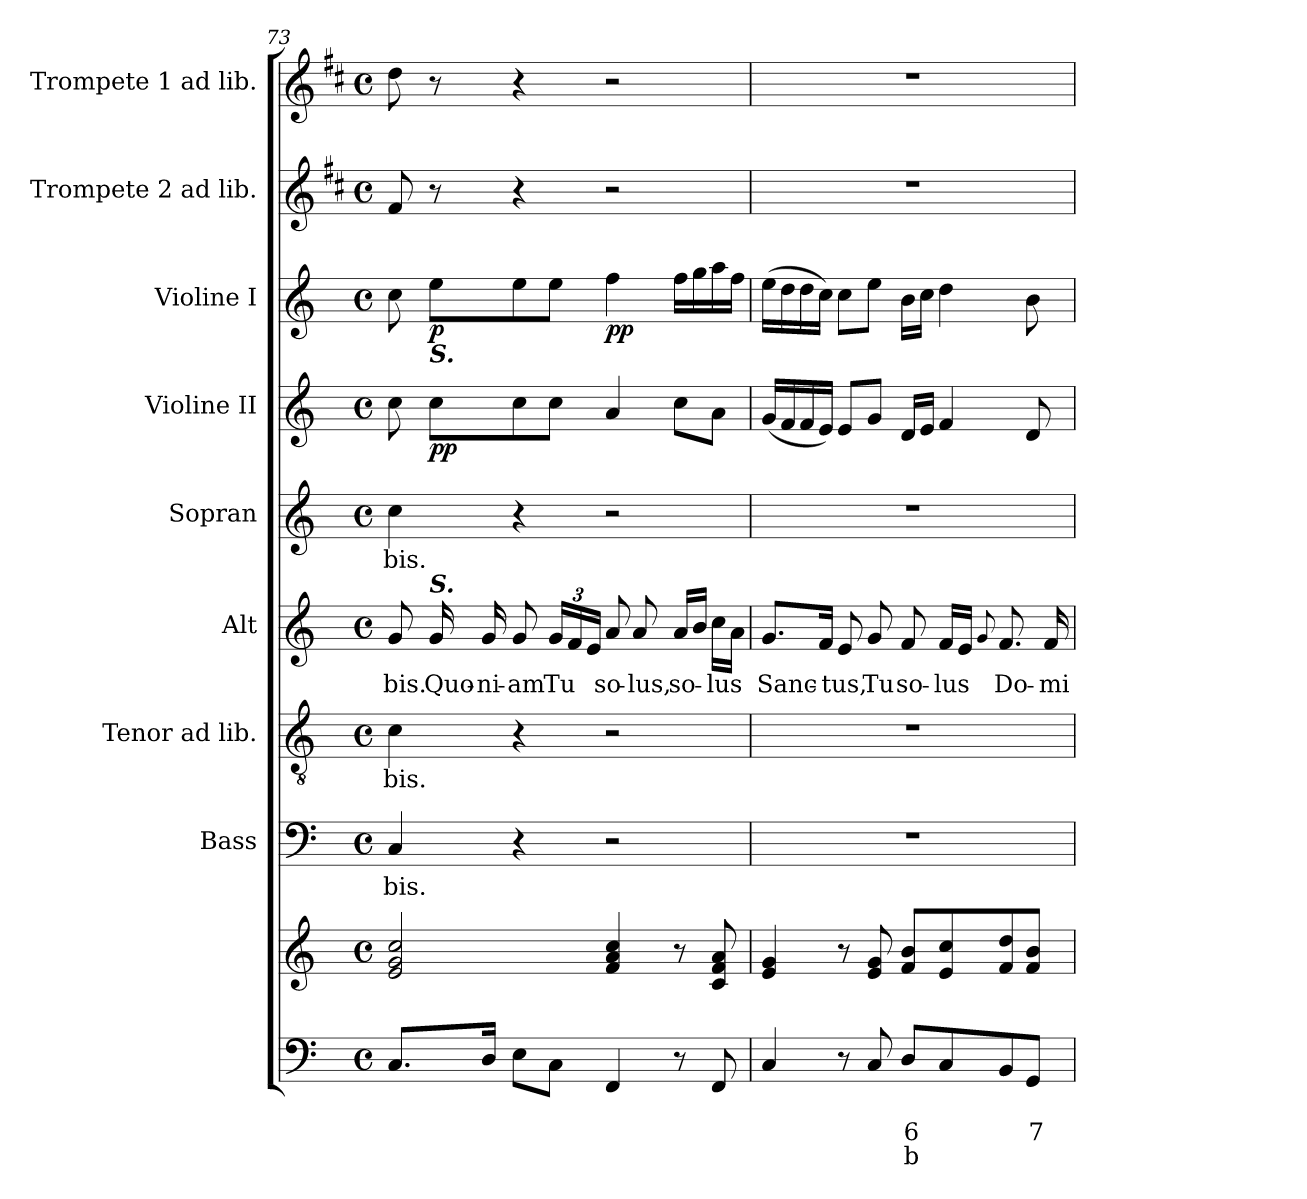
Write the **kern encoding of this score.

**kern	**text	**text	**text	**kern	**kern	**text	**kern	**text	**kern	**text	**kern	**text	**kern	**dynam	**kern	**dynam	**kern	**kern
*part9	*part9	*part9	*part9	*part9	*part8	*part8	*part7	*part7	*part6	*part6	*part5	*part5	*part4	*part4	*part3	*part3	*part2	*part1
*staff10	*staff10	*staff10	*staff10	*staff9	*staff8	*staff8	*staff7	*staff7	*staff6	*staff6	*staff5	*staff5	*staff4	*staff4	*staff3	*staff3	*staff2	*staff1
*	*	*	*	*	*I"Bass	*	*I"Tenor ad lib.	*	*I"Alt	*	*I"Sopran	*	*I"Violine II	*	*I"Violine I	*	*I"Trompete 2 ad lib.	*I"Trompete 1 ad lib.
*	*	*	*	*	*I'B.	*	*I'T.	*	*I'A.	*	*I'S.	*	*I'Vl. II	*	*I'Vl. I	*	*I'Trp. 2	*I'Trp. 1
*clefF4	*	*	*	*clefG2	*clefF4	*	*clefGv2	*	*clefG2	*	*clefG2	*	*clefG2	*	*clefG2	*	*clefG2	*clefG2
*	*	*	*	*	*	*	*	*	*	*	*	*	*	*	*	*	*ITrd1c2	*ITrd1c2
*k[]	*	*	*	*k[]	*k[]	*	*k[]	*	*k[]	*	*k[]	*	*k[]	*	*k[]	*	*k[]	*k[]
*C:	*	*	*	*C:	*C:	*	*C:	*	*C:	*	*C:	*	*C:	*	*C:	*	*C:	*C:
*M4/4	*	*	*	*M4/4	*M4/4	*	*M4/4	*	*M4/4	*	*M4/4	*	*M4/4	*	*M4/4	*	*M4/4	*M4/4
*met(c)	*	*	*	*met(c)	*met(c)	*	*met(c)	*	*met(c)	*	*met(c)	*	*met(c)	*	*met(c)	*	*met(c)	*met(c)
=73	=73	=73	=73	=73	=73	=73	=73	=73	=73	=73	=73	=73	=73	=73	=73	=73	=73	=73
!	!	!	!	!	!	!LO:LY:b	!	!LO:LY:b	!	!LO:LY:b	!	!LO:LY:b	!	!	!	!	!	!
8.C/L	.	.	.	2e/ 2g/ 2cc/	4C/	-bis.	4c\	-bis.	8g/	-bis.	4cc\	-bis.	8cc\	.	8cc\	.	8e/	8cc\
!	!	!	!	!	!	!	!	!	!	!	!	!	!	!	!LO:TX:b:Bi:t=S.	!	!	!
!	!	!	!	!	!	!	!	!	!LO:TX:a:Bi:t=S.	!	!	!	!	!	!	!	!	!
!	!	!	!	!	!	!	!	!	!	!LO:LY:b	!	!	!	!LO:DY:b	!	!LO:DY:b	!	!
.	.	.	.	.	.	.	.	.	16g/	Quo-	.	.	8cc\L	pp	8ee\L	p	8r	8r
!	!	!	!	!	!	!	!	!	!	!LO:LY:b	!	!	!	!	!	!	!	!
16D/Jk	.	.	.	.	.	.	.	.	16g/	-ni-	.	.	.	.	.	.	.	.
!	!	!	!	!	!	!	!	!	!	!LO:LY:b	!	!	!	!	!	!	!	!
8E\L	.	.	.	.	4r	.	4r	.	8g/	-am	4r	.	8cc\	.	8ee\	.	4r	4r
!	!	!	!	!	!	!	!	!	!	!LO:LY:b	!	!	!	!	!	!	!	!
8C\J	.	.	.	.	.	.	.	.	24g/LL	Tu	.	.	8cc\J	.	8ee\J	.	.	.
.	.	.	.	.	.	.	.	.	24f/	.	.	.	.	.	.	.	.	.
.	.	.	.	.	.	.	.	.	24e/JJ	.	.	.	.	.	.	.	.	.
!	!	!	!	!	!	!	!	!	!	!LO:LY:b	!	!	!	!	!	!LO:DY:b	!	!
4FF/	.	.	.	4f/ 4a/ 4cc/	2r	.	2r	.	8a/	so-	2r	.	4a/	.	4ff\	pp	2r	2r
!	!	!	!	!	!	!	!	!	!	!LO:LY:b	!	!	!	!	!	!	!	!
.	.	.	.	.	.	.	.	.	8a/	-lus,	.	.	.	.	.	.	.	.
!	!	!	!	!	!	!	!	!	!	!LO:LY:b	!	!	!	!	!	!	!	!
8r	.	.	.	8r	.	.	.	.	16a/LL	so-	.	.	8cc\L	.	16ff\LL	.	.	.
.	.	.	.	.	.	.	.	.	16b/JJ	.	.	.	.	.	16gg\	.	.	.
!	!	!	!	!	!	!	!	!	!	!LO:LY:b	!	!	!	!	!	!	!	!
8FF/	.	.	.	8c/ 8f/ 8a/	.	.	.	.	16cc\LL	-lus	.	.	8a\J	.	16aa\	.	.	.
.	.	.	.	.	.	.	.	.	16a\JJ	.	.	.	.	.	16ff\JJ	.	.	.
=74	=74	=74	=74	=74	=74	=74	=74	=74	=74	=74	=74	=74	=74	=74	=74	=74	=74	=74
!	!	!	!	!	!	!	!	!	!	!LO:LY:b	!	!	!	!	!	!	!	!
4C/	.	.	.	4e/ 4g/	1r	.	1r	.	8.g/L	Sanc-	1r	.	(<16g/LL	.	(>16ee\LL	.	1r	1r
.	.	.	.	.	.	.	.	.	.	.	.	.	16f/	.	16dd\	.	.	.
.	.	.	.	.	.	.	.	.	.	.	.	.	16f/	.	16dd\	.	.	.
.	.	.	.	.	.	.	.	.	16f/Jk	.	.	.	16e/JJ)	.	16cc\JJ)	.	.	.
!	!	!	!	!	!	!	!	!	!	!LO:LY:b	!	!	!	!	!	!	!	!
8r	.	.	.	8r	.	.	.	.	8e/	-tus,	.	.	8e/L	.	8cc\L	.	.	.
!	!	!	!	!	!	!	!	!	!	!LO:LY:b	!	!	!	!	!	!	!	!
8C/	.	.	.	8e/ 8g/	.	.	.	.	8g/	Tu	.	.	8g/J	.	8ee\J	.	.	.
!	!	!LO:LY:b	!LO:LY:b	!	!	!	!	!	!	!LO:LY:b	!	!	!	!	!	!	!	!
8D/L	.	6	b	8f/ 8b/L	.	.	.	.	8f/	so-	.	.	16d/LL	.	16b\LL	.	.	.
.	.	.	.	.	.	.	.	.	.	.	.	.	16e/JJ	.	16cc\JJ	.	.	.
!	!	!LO:LY:b	!	!	!	!	!	!	!	!LO:LY:b	!	!	!	!	!	!	!	!
8C/	.	_	.	8e/ 8cc/	.	.	.	.	16f/LL	-lus	.	.	4f/	.	4dd\	.	.	.
.	.	.	.	.	.	.	.	.	16e/JJ	.	.	.	.	.	.	.	.	.
.	.	.	.	.	.	.	.	.	8qqg/	.	.	.	.	.	.	.	.	.
!	!	!	!	!	!	!	!	!	!	!LO:LY:b	!	!	!	!	!	!	!	!
8BB/	.	.	.	8f/ 8dd/	.	.	.	.	8.f/	Do-	.	.	.	.	.	.	.	.
!	!	!LO:LY:b	!	!	!	!	!	!	!	!	!	!	!	!	!	!	!	!
8GG/J	.	7	.	8f/ 8b/J	.	.	.	.	.	.	.	.	8d/	.	8b\	.	.	.
!	!	!	!	!	!	!	!	!	!	!LO:LY:b	!	!	!	!	!	!	!	!
.	.	.	.	.	.	.	.	.	16f/	-mi-	.	.	.	.	.	.	.	.
=	=	=	=	=	=	=	=	=	=	=	=	=	=	=	=	=	=	=
*-	*-	*-	*-	*-	*-	*-	*-	*-	*-	*-	*-	*-	*-	*-	*-	*-	*-	*-
